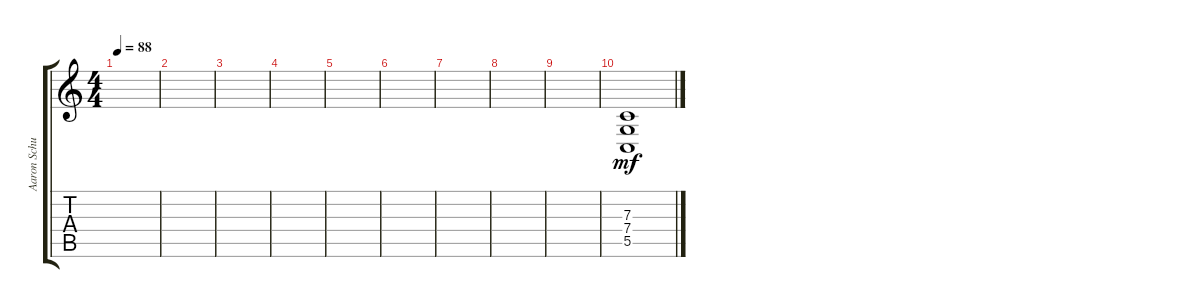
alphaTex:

\track ("Aaron Schultz (FX)" "Aaron Schu") {instrument harmonica}
\staff {score tabs}
\tuning (D4 A3 F3 C3 G2 D2) {hide}
\ts (4 4)
\tempo 88
\clef g2
\ks c
|
|
|
|
|
|
|
|
|
(7.3 7.4 5.5).1{dy mf}
